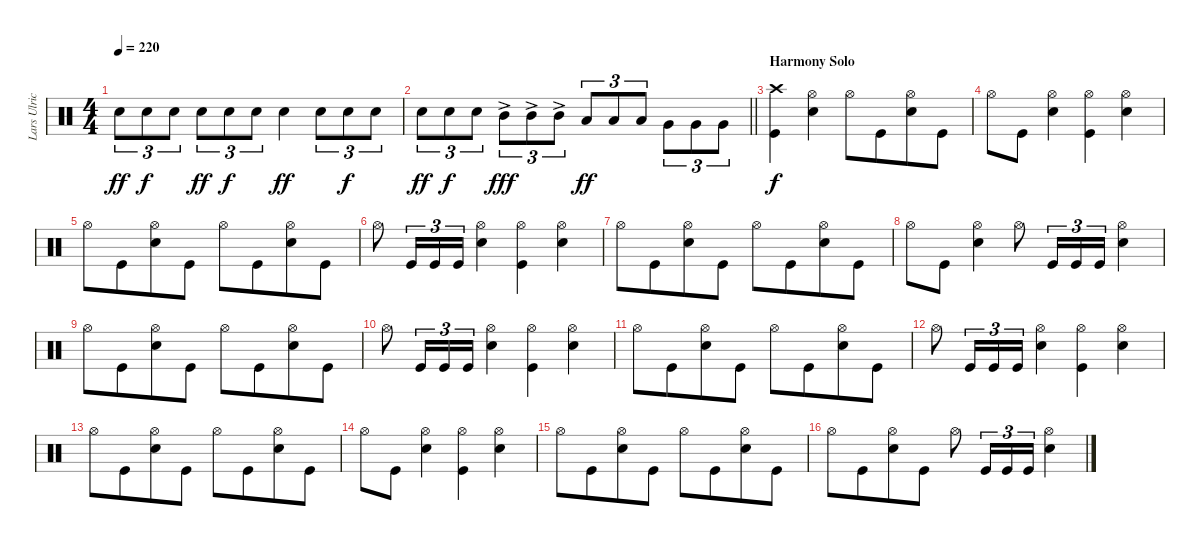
\track ("Lars Ulrich" "Lars Ulric") {instrument percussion}
\staff {score}
\articulation defaults
\ts (4 4)
\tempo 220
\clef neutral
\ks c "Snare (hit) 2".8{tu (3 2) dy ff} "Snare (hit) 2".8{tu (3 2) dy f} "Snare (hit) 2".8{tu (3 2)} "Snare (hit) 2".8{tu (3 2) dy ff} "Snare (hit) 2".8{tu (3 2) dy f} "Snare (hit) 2".8{tu (3 2)} "Snare (hit) 2".4{dy ff} "Snare (hit) 2".8{tu (3 2)} "Snare (hit) 2".8{tu (3 2) dy f} "Snare (hit) 2".8{tu (3 2)}
|
\barLineRight lightlight "Snare (hit) 2".8{tu (3 2) dy ff} "Snare (hit) 2".8{tu (3 2) dy f} "Snare (hit) 2".8{tu (3 2)} "Mid Tom (hit)"{ac}.8{tu (3 2) dy fff} "Mid Tom (hit)"{ac}.8{tu (3 2)} "Mid Tom (hit)"{ac}.8{tu (3 2)} "Low Tom (hit)".8{tu (3 2) dy ff} "Low Tom (hit)".8{tu (3 2)} "Low Tom (hit)".8{tu (3 2)} "Very Low Tom (hit)".8{tu (3 2) beam Down} "Very Low Tom (hit)".8{tu (3 2) beam Down} "Very Low Tom (hit)".8{tu (3 2) beam Down}
|
\section ("" "Harmony Solo")
("Crash high (hit)" "Kick (hit)").4{dy f} ("Hi-Hat (open)" "Snare (hit) 2").4 "Hi-Hat (open)".8 "Kick (hit)".8{beam merge} ("Hi-Hat (open)" "Snare (hit) 2").8 "Kick (hit)".8 |
"Hi-Hat (open)".8 "Kick (hit)".8 ("Hi-Hat (open)" "Snare (hit) 2").4 ("Hi-Hat (open)" "Kick (hit)").4 ("Hi-Hat (open)" "Snare (hit) 2").4 |
"Hi-Hat (open)".8 "Kick (hit)".8{beam merge} ("Hi-Hat (open)" "Snare (hit) 2").8 "Kick (hit)".8 "Hi-Hat (open)".8 "Kick (hit)".8{beam merge} ("Hi-Hat (open)" "Snare (hit) 2").8 "Kick (hit)".8 |
"Hi-Hat (open)".8 "Kick (hit)".16{tu (3 2)} "Kick (hit)".16{tu (3 2)} "Kick (hit)".16{tu (3 2)} ("Hi-Hat (open)" "Snare (hit) 2").4 ("Hi-Hat (open)" "Kick (hit)").4 ("Hi-Hat (open)" "Snare (hit) 2").4 |
"Hi-Hat (open)".8 "Kick (hit)".8{beam merge} ("Hi-Hat (open)" "Snare (hit) 2").8 "Kick (hit)".8 "Hi-Hat (open)".8 "Kick (hit)".8{beam merge} ("Hi-Hat (open)" "Snare (hit) 2").8 "Kick (hit)".8 |
"Hi-Hat (open)".8 "Kick (hit)".8 ("Hi-Hat (open)" "Snare (hit) 2").4 "Hi-Hat (open)".8 "Kick (hit)".16{tu (3 2)} "Kick (hit)".16{tu (3 2)} "Kick (hit)".16{tu (3 2)} ("Hi-Hat (open)" "Snare (hit) 2").4 |
"Hi-Hat (open)".8 "Kick (hit)".8{beam merge} ("Hi-Hat (open)" "Snare (hit) 2").8 "Kick (hit)".8 "Hi-Hat (open)".8 "Kick (hit)".8{beam merge} ("Hi-Hat (open)" "Snare (hit) 2").8 "Kick (hit)".8 |
"Hi-Hat (open)".8 "Kick (hit)".16{tu (3 2)} "Kick (hit)".16{tu (3 2)} "Kick (hit)".16{tu (3 2)} ("Hi-Hat (open)" "Snare (hit) 2").4 ("Hi-Hat (open)" "Kick (hit)").4 ("Hi-Hat (open)" "Snare (hit) 2").4 |
"Hi-Hat (open)".8 "Kick (hit)".8{beam merge} ("Hi-Hat (open)" "Snare (hit) 2").8 "Kick (hit)".8 "Hi-Hat (open)".8 "Kick (hit)".8{beam merge} ("Hi-Hat (open)" "Snare (hit) 2").8 "Kick (hit)".8 |
"Hi-Hat (open)".8 "Kick (hit)".16{tu (3 2)} "Kick (hit)".16{tu (3 2)} "Kick (hit)".16{tu (3 2)} ("Hi-Hat (open)" "Snare (hit) 2").4 ("Hi-Hat (open)" "Kick (hit)").4 ("Hi-Hat (open)" "Snare (hit) 2").4 |
"Hi-Hat (open)".8 "Kick (hit)".8{beam merge} ("Hi-Hat (open)" "Snare (hit) 2").8 "Kick (hit)".8 "Hi-Hat (open)".8 "Kick (hit)".8{beam merge} ("Hi-Hat (open)" "Snare (hit) 2").8 "Kick (hit)".8 |
"Hi-Hat (open)".8 "Kick (hit)".8 ("Hi-Hat (open)" "Snare (hit) 2").4 ("Hi-Hat (open)" "Kick (hit)").4 ("Hi-Hat (open)" "Snare (hit) 2").4 |
"Hi-Hat (open)".8 "Kick (hit)".8{beam merge} ("Hi-Hat (open)" "Snare (hit) 2").8 "Kick (hit)".8 "Hi-Hat (open)".8 "Kick (hit)".8{beam merge} ("Hi-Hat (open)" "Snare (hit) 2").8 "Kick (hit)".8 |
"Hi-Hat (open)".8 "Kick (hit)".8{beam merge} ("Hi-Hat (open)" "Snare (hit) 2").8 "Kick (hit)".8 "Hi-Hat (open)".8 "Kick (hit)".16{tu (3 2)} "Kick (hit)".16{tu (3 2)} "Kick (hit)".16{tu (3 2)} ("Hi-Hat (open)" "Snare (hit) 2").4
